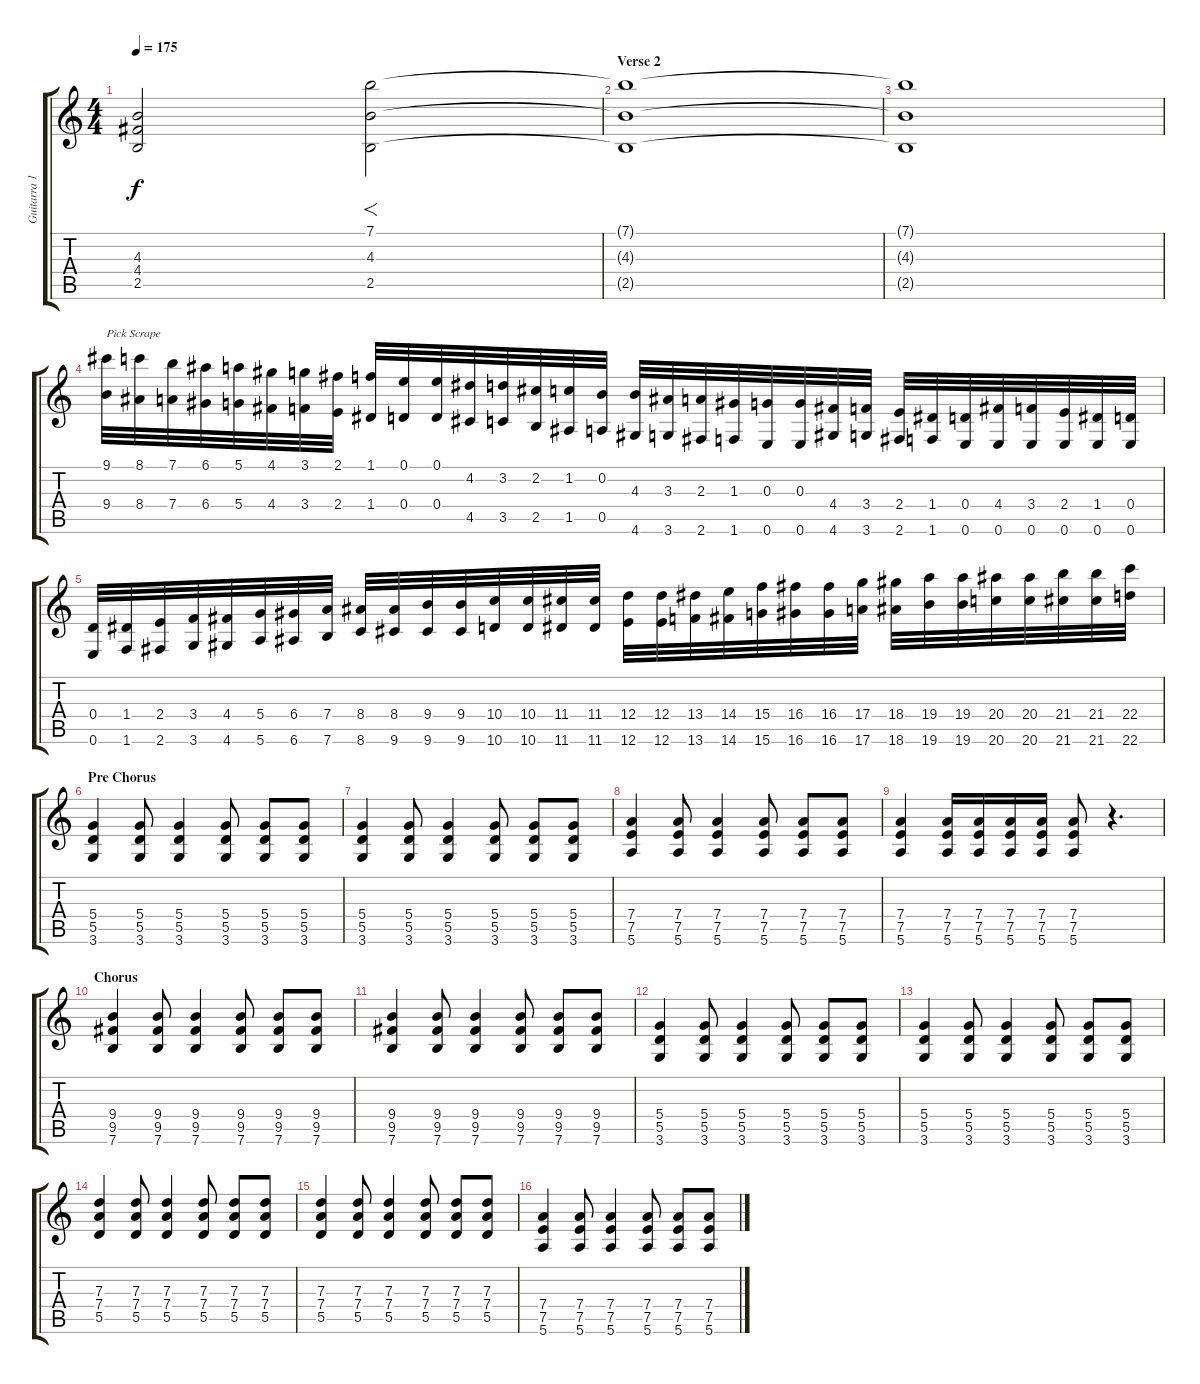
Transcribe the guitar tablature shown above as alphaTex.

\track ("Guitarra 1 - Mathias" "Guitarra 1") {instrument distortionguitar}
\staff {score tabs}
\tuning (E4 B3 G3 D3 A2 E2) {hide}
\ts (4 4)
\tempo 175
\clef g2
\ks c
(4.3{t} 4.4{t} 2.5{t}).2{dy f} (7.1 4.3 2.5).2{f} |
\section ("" "Verse 2")
(7.1{t} 4.3{t} 2.5{t}).1 |
(7.1{t} 4.3{t} 2.5{t}).1 |
(9.1 9.4).32{txt "Pick Scrape"} (8.1 8.4).32 (7.1 7.4).32 (6.1 6.4).32 (5.1 5.4).32 (4.1 4.4).32 (3.1 3.4).32 (2.1 2.4).32 (1.1 1.4).32 (0.1 0.4).32 (0.1 0.4).32 (4.2 4.5).32 (3.2 3.5).32 (2.2 2.5).32 (1.2 1.5).32 (0.2 0.5).32 (4.3 4.6).32 (3.3 3.6).32 (2.3 2.6).32 (1.3 1.6).32 (0.3 0.6).32 (0.3 0.6).32 (4.4 4.6).32 (3.4 3.6).32 (2.4 2.6).32 (1.4 1.6).32 (0.4 0.6).32 (4.4 0.6).32 (3.4 0.6).32 (2.4 0.6).32 (1.4 0.6).32 (0.4 0.6).32 |
(0.4 0.6).32 (1.4 1.6).32 (2.4 2.6).32 (3.4 3.6).32 (4.4 4.6).32 (5.4 5.6).32 (6.4 6.6).32 (7.4 7.6).32 (8.4 8.6).32 (8.4 9.6).32 (9.4 9.6).32 (9.4 9.6).32 (10.4 10.6).32 (10.4 10.6).32 (11.4 11.6).32 (11.4 11.6).32 (12.4 12.6).32 (12.4 12.6).32 (13.4 13.6).32 (14.4 14.6).32 (15.4 15.6).32 (16.4 16.6).32 (16.4 16.6).32 (17.4 17.6).32 (18.4 18.6).32 (19.4 19.6).32 (19.4 19.6).32 (20.4 20.6).32 (20.4 20.6).32 (21.4 21.6).32 (21.4 21.6).32 (22.4 22.6).32 |
\section ("" "Pre Chorus")
(5.4 5.5 3.6).4 (5.4 5.5 3.6).8 (5.4 5.5 3.6).4 (5.4 5.5 3.6).8 (5.4 5.5 3.6).8 (5.4 5.5 3.6).8 |
(5.4 5.5 3.6).4 (5.4 5.5 3.6).8 (5.4 5.5 3.6).4 (5.4 5.5 3.6).8 (5.4 5.5 3.6).8 (5.4 5.5 3.6).8 |
(7.4 7.5 5.6).4 (7.4 7.5 5.6).8 (7.4 7.5 5.6).4 (7.4 7.5 5.6).8 (7.4 7.5 5.6).8 (7.4 7.5 5.6).8 |
(7.4 7.5 5.6).4 (7.4 7.5 5.6).16 (7.4 7.5 5.6).16 (7.4 7.5 5.6).16 (7.4 7.5 5.6).16 (7.4 7.5 5.6).8 r.4{d} |
\section ("" "Chorus")
(9.4 9.5 7.6).4 (9.4 9.5 7.6).8 (9.4 9.5 7.6).4 (9.4 9.5 7.6).8 (9.4 9.5 7.6).8 (9.4 9.5 7.6).8 |
(9.4 9.5 7.6).4 (9.4 9.5 7.6).8 (9.4 9.5 7.6).4 (9.4 9.5 7.6).8 (9.4 9.5 7.6).8 (9.4 9.5 7.6).8 |
(5.4 5.5 3.6).4 (5.4 5.5 3.6).8 (5.4 5.5 3.6).4 (5.4 5.5 3.6).8 (5.4 5.5 3.6).8 (5.4 5.5 3.6).8 |
(5.4 5.5 3.6).4 (5.4 5.5 3.6).8 (5.4 5.5 3.6).4 (5.4 5.5 3.6).8 (5.4 5.5 3.6).8 (5.4 5.5 3.6).8 |
(7.3 7.4 5.5).4 (7.3 7.4 5.5).8 (7.3 7.4 5.5).4 (7.3 7.4 5.5).8 (7.3 7.4 5.5).8 (7.3 7.4 5.5).8 |
(7.3 7.4 5.5).4 (7.3 7.4 5.5).8 (7.3 7.4 5.5).4 (7.3 7.4 5.5).8 (7.3 7.4 5.5).8 (7.3 7.4 5.5).8 |
(7.4 7.5 5.6).4 (7.4 7.5 5.6).8 (7.4 7.5 5.6).4 (7.4 7.5 5.6).8 (7.4 7.5 5.6).8 (7.4 7.5 5.6).8
